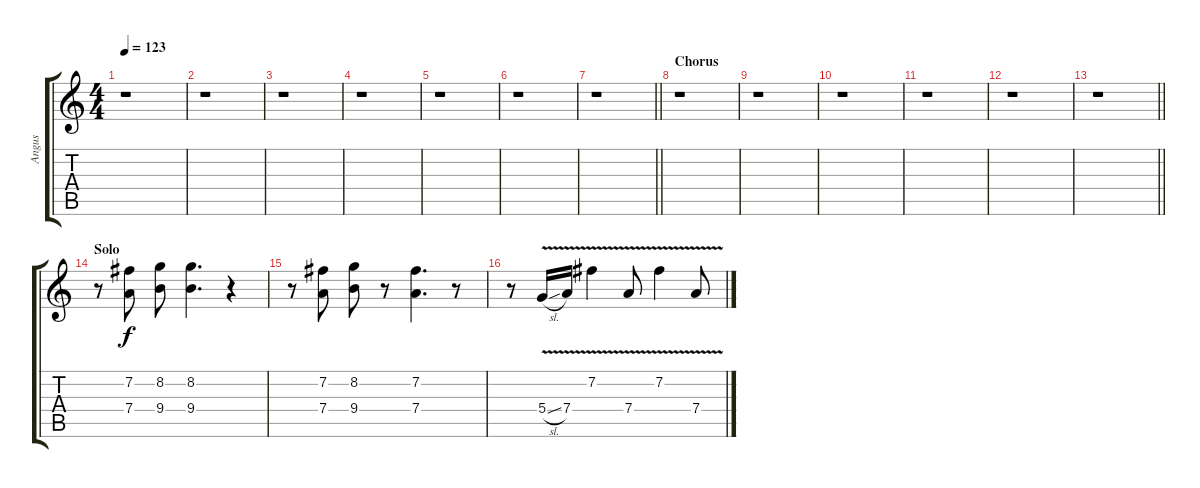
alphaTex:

\track ("Angus" "Angus") {instrument overdrivenguitar}
\staff {score tabs}
\tuning (E4 B3 G3 D3 A2 E2) {hide}
\ts (4 4)
\tempo 123
\clef g2
\ks c
r.1{dy f} |
r.1 |
r.1 |
r.1 |
r.1 |
r.1 |
\barLineRight lightlight
r.1 |
\section ("" "Chorus")
r.1 |
r.1 |
r.1 |
r.1 |
r.1 |
\barLineRight lightlight
r.1 |
\section ("" "Solo")
r.8 (7.2 7.4).8 (8.2 9.4).8 (8.2 9.4).4{d} r.4 |
r.8 (7.2 7.4).8 (8.2 9.4).8 r.8 (7.2 7.4).4{d} r.8 |
r.8 5.4{v sl}.16 7.4{v}.16 7.2{v}.4 7.4{v}.8 7.2{v}.4 7.4{v}.8
